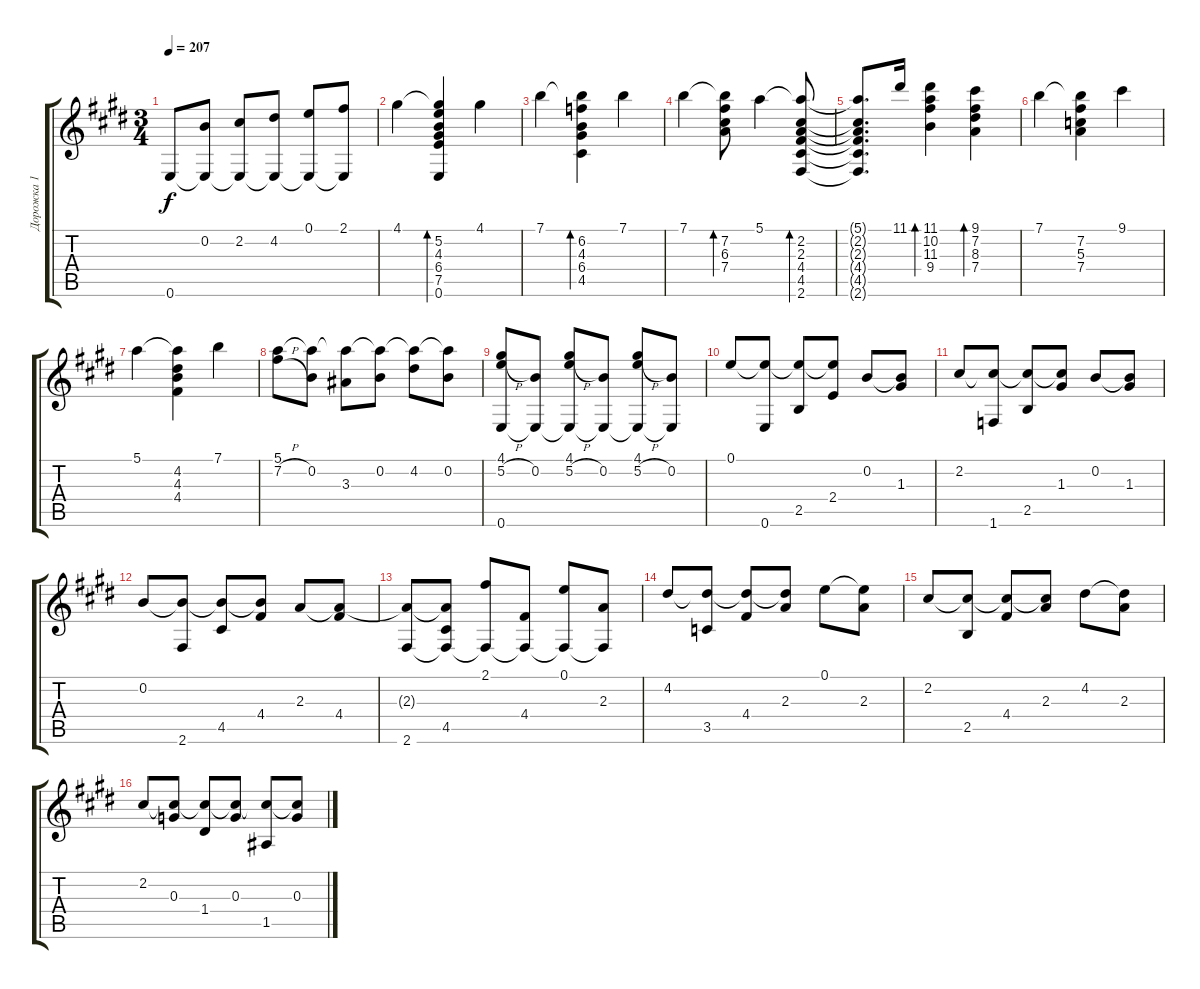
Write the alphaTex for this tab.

\track ("Дорожка 1" "Дорожка 1") {instrument acousticguitarnylon}
\staff {score tabs}
\tuning (E4 B3 G3 D3 A2 E2) {hide}
\ts (3 4)
\tempo 207
\clef g2
\ks e
0.6.8{dy f} (0.2 0.6{t}).8 (2.2 0.6{t}).8 (4.2 0.6{t}).8 (0.1 0.6{t}).8 (2.1 0.6{t}).8 |
4.1.4 (4.1{t} 5.2 4.3 6.4 7.5 0.6).4{bd 120} 4.1.4 |
7.1.4 (7.1{t} 6.2 4.3 6.4 4.5).4{bd 120} 7.1.4 |
7.1.4 (7.1{t} 7.2 6.3 7.4).8{bd 120} 5.1.4 (5.1{t} 2.2 2.3 4.4 4.5 2.6).8{bd 120} |
(5.1{t} 2.2{t} 2.3{t} 4.4{t} 4.5{t} 2.6{t}).8{d} 11.1.16 (11.1 10.2 11.3 9.4).4{bd 120} (9.1 7.2 8.3 7.4).4{bd 120} |
7.1.4 (7.1{t} 7.2 5.3 7.4).4 9.1.4 |
5.1.4 (5.1{t} 4.2 4.3 4.4).4 7.1.4 |
(5.1 7.2{h}).8 (5.1{t} 0.2).8 (5.1{t} 3.3).8 (5.1{t} 0.2).8 (5.1{t} 4.2).8 (5.1{t} 0.2).8 |
(4.1 5.2{h} 0.6).8 (0.2 0.6{t}).8 (4.1 5.2{h} 0.6{t}).8 (0.2 0.6{t}).8 (4.1 5.2{h} 0.6{t}).8 (0.2 0.6{t}).8 |
0.1.8 (0.1{t} 0.6).8 (0.1{t} 2.5).8 (0.1{t} 2.4).8 0.2.8 (0.2{t} 1.3).8 |
2.2.8 (2.2{t} 1.6).8 (2.2{t} 2.5).8 (2.2{t} 1.3).8 0.2.8 (0.2{t} 1.3).8 |
0.2.8 (0.2{t} 2.6).8 (0.2{t} 4.5).8 (0.2{t} 4.4).8 2.3.8 (2.3{t} 4.4).8 |
(2.3{t} 2.6).8 (2.3{t} 4.5 2.6{t}).8 (2.1 2.6{t}).8 (4.4 2.6{t}).8 (0.1 2.6{t}).8 (2.3 2.6{t}).8 |
4.2.8 (4.2{t} 3.5).8 (4.2{t} 4.4).8 (4.2{t} 2.3).8 0.1.8 (0.1{t} 2.3).8 |
2.2.8 (2.2{t} 2.5).8 (2.2{t} 4.4).8 (2.2{t} 2.3).8 4.2.8 (4.2{t} 2.3).8 |
2.2.8 (2.2{t} 0.3).8 (2.2{t} 1.4).8 (2.2{t} 0.3).8 (2.2{t} 1.5).8 (2.2{t} 0.3).8
